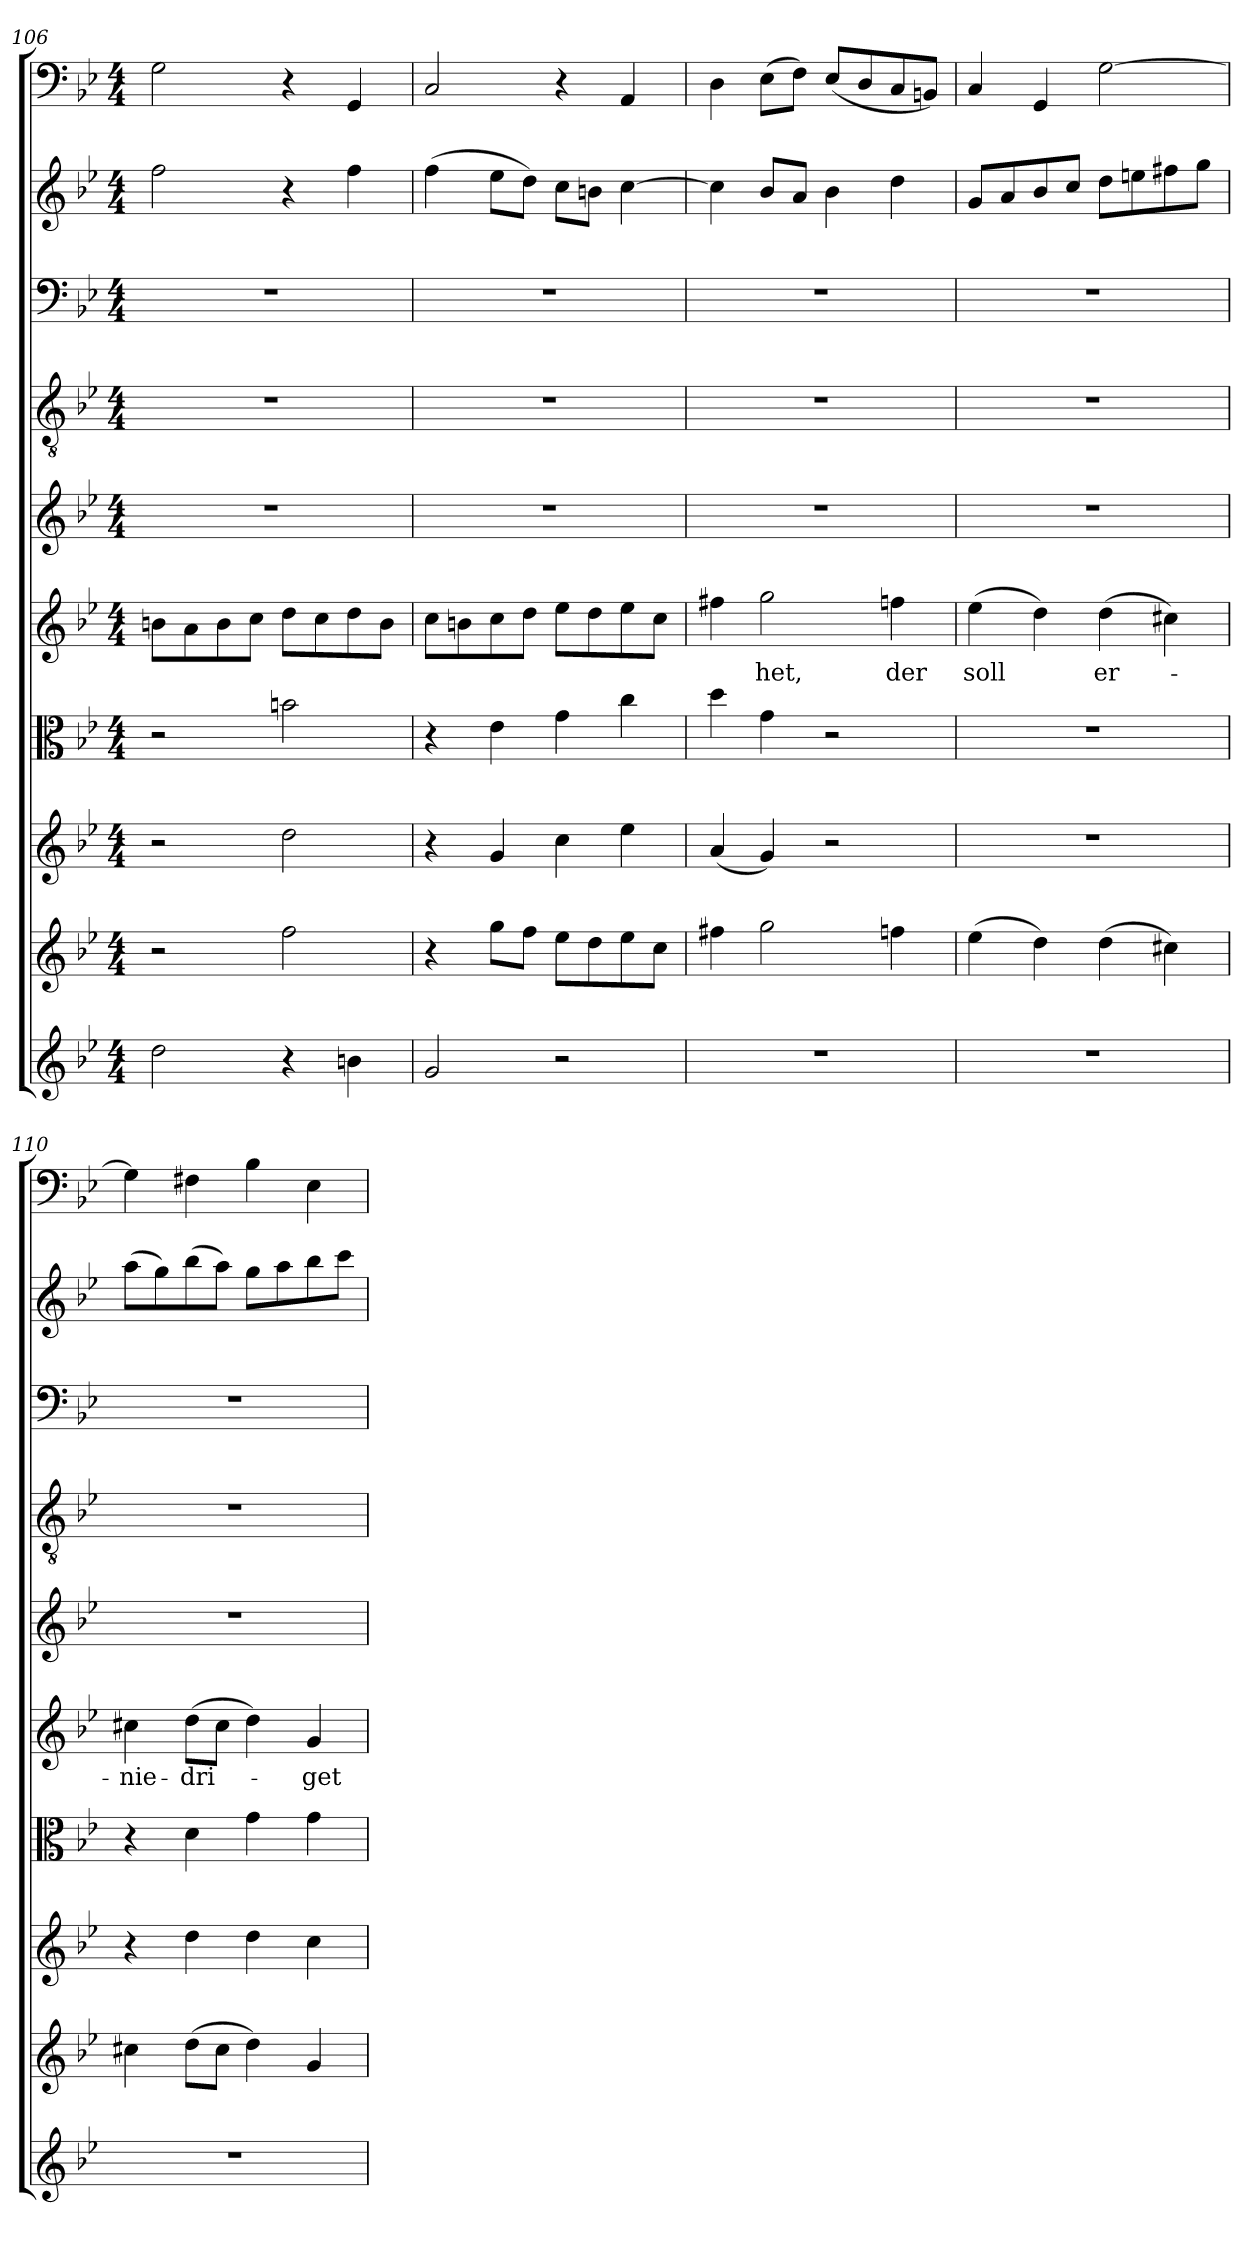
**kern	**kern	**kern	**kern	**kern	**text	**kern	**kern	**kern	**kern	**kern
*part10	*part9	*part8	*part7	*part6	*part6	*part5	*part4	*part3	*part2	*part1
*staff10	*staff9	*staff8	*staff7	*staff6	*staff6	*staff5	*staff4	*staff3	*staff2	*staff1
*clefG2	*clefG2	*clefG2	*clefC3	*clefG2	*	*clefG2	*clefGv2	*clefF4	*clefG2	*clefF4
*k[b-e-]	*k[b-e-]	*k[b-e-]	*k[b-e-]	*k[b-e-]	*	*k[b-e-]	*k[b-e-]	*k[b-e-]	*k[b-e-]	*k[b-e-]
*g:	*g:	*g:	*g:	*g:	*	*g:	*g:	*g:	*g:	*g:
*M4/4	*M4/4	*M4/4	*M4/4	*M4/4	*	*M4/4	*M4/4	*M4/4	*M4/4	*M4/4
=106	=106	=106	=106	=106	=106	=106	=106	=106	=106	=106
2dd\	2r	2r	2r	8bn\L	.	1r	1r	1r	2ff\	2G\
.	.	.	.	8a\	.	.	.	.	.	.
.	.	.	.	8b\	.	.	.	.	.	.
.	.	.	.	8cc\J	.	.	.	.	.	.
4r	2ff\	2dd\	2bn\	8dd\L	.	.	.	.	4r	4r
.	.	.	.	8cc\	.	.	.	.	.	.
4bn\	.	.	.	8dd\	.	.	.	.	4ff\	4GG/
.	.	.	.	8b\J	.	.	.	.	.	.
=107	=107	=107	=107	=107	=107	=107	=107	=107	=107	=107
2g/	4r	4r	4r	8cc\L	.	1r	1r	1r	(4ff\	2C/
.	.	.	.	8bn\	.	.	.	.	.	.
.	8gg\L	4g/	4e-\	8cc\	.	.	.	.	8ee-\L	.
.	8ff\J	.	.	8dd\J	.	.	.	.	8dd\J)	.
2r	8ee-\L	4cc\	4g\	8ee-\L	.	.	.	.	8cc\L	4r
.	8dd\	.	.	8dd\	.	.	.	.	8bn\J	.
.	8ee-\	4ee-\	4cc\	8ee-\	.	.	.	.	[4cc\	4AA/
.	8cc\J	.	.	8cc\J	.	.	.	.	.	.
=108	=108	=108	=108	=108	=108	=108	=108	=108	=108	=108
1r	4ff#X\	(4a/	4dd\	4ff#X\	.	1r	1r	1r	4cc\]	4D\
.	2gg\	4g/)	4g\	2gg\	-het,	.	.	.	8b-/L	(8E-\L
.	.	.	.	.	.	.	.	.	8a/J	8F\J)
.	.	2r	2r	.	.	.	.	.	4b-\	(8E-/L
.	.	.	.	.	.	.	.	.	.	8D/
.	4ffn\	.	.	4ffn\	der	.	.	.	4dd\	8C/
.	.	.	.	.	.	.	.	.	.	8BBn/J)
=109	=109	=109	=109	=109	=109	=109	=109	=109	=109	=109
1r	(4ee-\	1r	1r	(4ee-\	soll	1r	1r	1r	8g/L	4C/
.	.	.	.	.	.	.	.	.	8a/	.
.	4dd\)	.	.	4dd\)	.	.	.	.	8b-/	4GG/
.	.	.	.	.	.	.	.	.	8cc/J	.
.	(4dd\	.	.	(4dd\	er-	.	.	.	8dd\L	[2G\
.	.	.	.	.	.	.	.	.	8een\	.
.	4cc#X\)	.	.	4cc#X\)	.	.	.	.	8ff#X\	.
.	.	.	.	.	.	.	.	.	8gg\J	.
=110	=110	=110	=110	=110	=110	=110	=110	=110	=110	=110
1r	4cc#X\	4r	4r	4cc#X\	-nie-	1r	1r	1r	(8aa\L	4G\]
.	.	.	.	.	.	.	.	.	8gg\)	.
.	(8dd\L	4dd\	4d\	(8dd\L	-dri-	.	.	.	(8bb-\	4F#X\
.	8cc#\J	.	.	8cc#\J	.	.	.	.	8aa\J)	.
.	4dd\)	4dd\	4g\	4dd\)	.	.	.	.	8gg\L	4B-\
.	.	.	.	.	.	.	.	.	8aa\	.
.	4g/	4cc\	4g\	4g/	-get	.	.	.	8bb-\	4E-\
.	.	.	.	.	.	.	.	.	8ccc\J	.
=	=	=	=	=	=	=	=	=	=	=
*-	*-	*-	*-	*-	*-	*-	*-	*-	*-	*-
